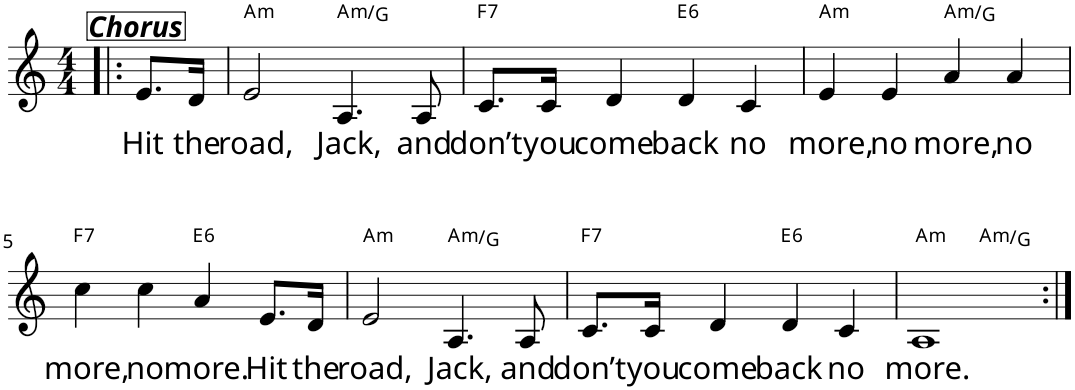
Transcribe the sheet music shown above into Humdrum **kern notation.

**kern	**text	**harte
*part1	*part1	*part1
*staff1	*staff1	*
*I"P1	*	*
*clefG2	*	*
*k[]	*	*
*M4/4	*	*
=1!|:	=1!|:	=1!|:
!LO:TX:a:Bi:t=Chorus	!	!
!	!LO:LY:b	!
8.e/L	Hit	.
!	!LO:LY:b	!
16d/Jk	the	.
=2	=2	=2
!	!LO:LY:b	!LO:H:kt=m
2e/	road,	A:min
!	!LO:LY:b	!LO:H:kt=m
4.A/	Jack,	A:min/b7
!	!LO:LY:b	!
8A/	and	.
=3	=3	=3
!	!LO:LY:b	!LO:H:kt=7
8.c/L	don’t	F:7
!	!LO:LY:b	!
16c/Jk	you	.
!	!LO:LY:b	!
4d/	come	.
!	!LO:LY:b	!LO:H:kt=6
4d/	back	E:maj6
!	!LO:LY:b	!
4cn/	no	.
=4	=4	=4
!	!LO:LY:b	!LO:H:kt=m
4e/	more,	A:min
!	!LO:LY:b	!
4e/	no	.
!	!LO:LY:b	!LO:H:kt=m
4a/	more,	A:min/b7
!	!LO:LY:b	!
4a/	no	.
!!LO:LB:g=z
=5	=5	=5
!	!LO:LY:b	!LO:H:kt=7
4cc\	more,	F:7
!	!LO:LY:b	!
4cc\	no	.
!	!LO:LY:b	!LO:H:kt=6
4a/	more.	E:maj6
!	!LO:LY:b	!
8.e/L	Hit	.
!	!LO:LY:b	!
16d/Jk	the	.
=6	=6	=6
!	!LO:LY:b	!LO:H:kt=m
2e/	road,	A:min
!	!LO:LY:b	!LO:H:kt=m
4.A/	Jack,	A:min/b7
!	!LO:LY:b	!
8A/	and	.
=7	=7	=7
!	!LO:LY:b	!LO:H:kt=7
8.c/L	don’t	F:7
!	!LO:LY:b	!
16c/Jk	you	.
!	!LO:LY:b	!
4d/	come	.
!	!LO:LY:b	!LO:H:kt=6
4d/	back	E:maj6
!	!LO:LY:b	!
4cn/	no	.
=8	=8	=8
!	!LO:LY:b	!LO:H:kt=m
*^	*	*
1A	2ryy	more.	A:min
!	!	!	!LO:H:kt=m
.	2ryy	.	A:min/b7
*v	*v	*	*
=:|!	=:|!	=:|!
*-	*-	*-
